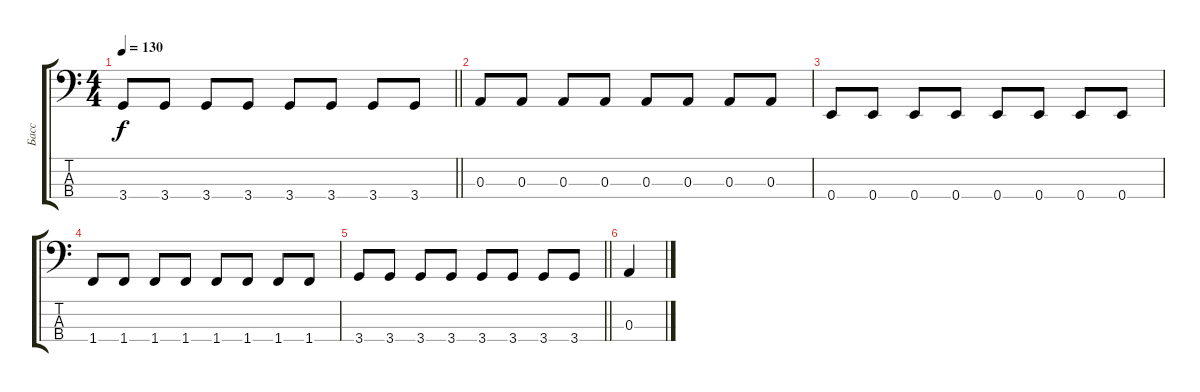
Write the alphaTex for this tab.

\track ("Басс" "Басс") {instrument electricbassfinger}
\staff {score tabs}
\tuning (G2 D2 A1 E1) {hide}
\ts (4 4)
\tempo 130
\clef f4
\barLineRight lightlight
\ks c
3.4.8{dy f} 3.4.8 3.4.8 3.4.8 3.4.8 3.4.8 3.4.8 3.4.8 |
0.3.8 0.3.8 0.3.8 0.3.8 0.3.8 0.3.8 0.3.8 0.3.8 |
0.4.8 0.4.8 0.4.8 0.4.8 0.4.8 0.4.8 0.4.8 0.4.8 |
1.4.8 1.4.8 1.4.8 1.4.8 1.4.8 1.4.8 1.4.8 1.4.8 |
\barLineRight lightlight
3.4.8 3.4.8 3.4.8 3.4.8 3.4.8 3.4.8 3.4.8 3.4.8 |
0.3.4
